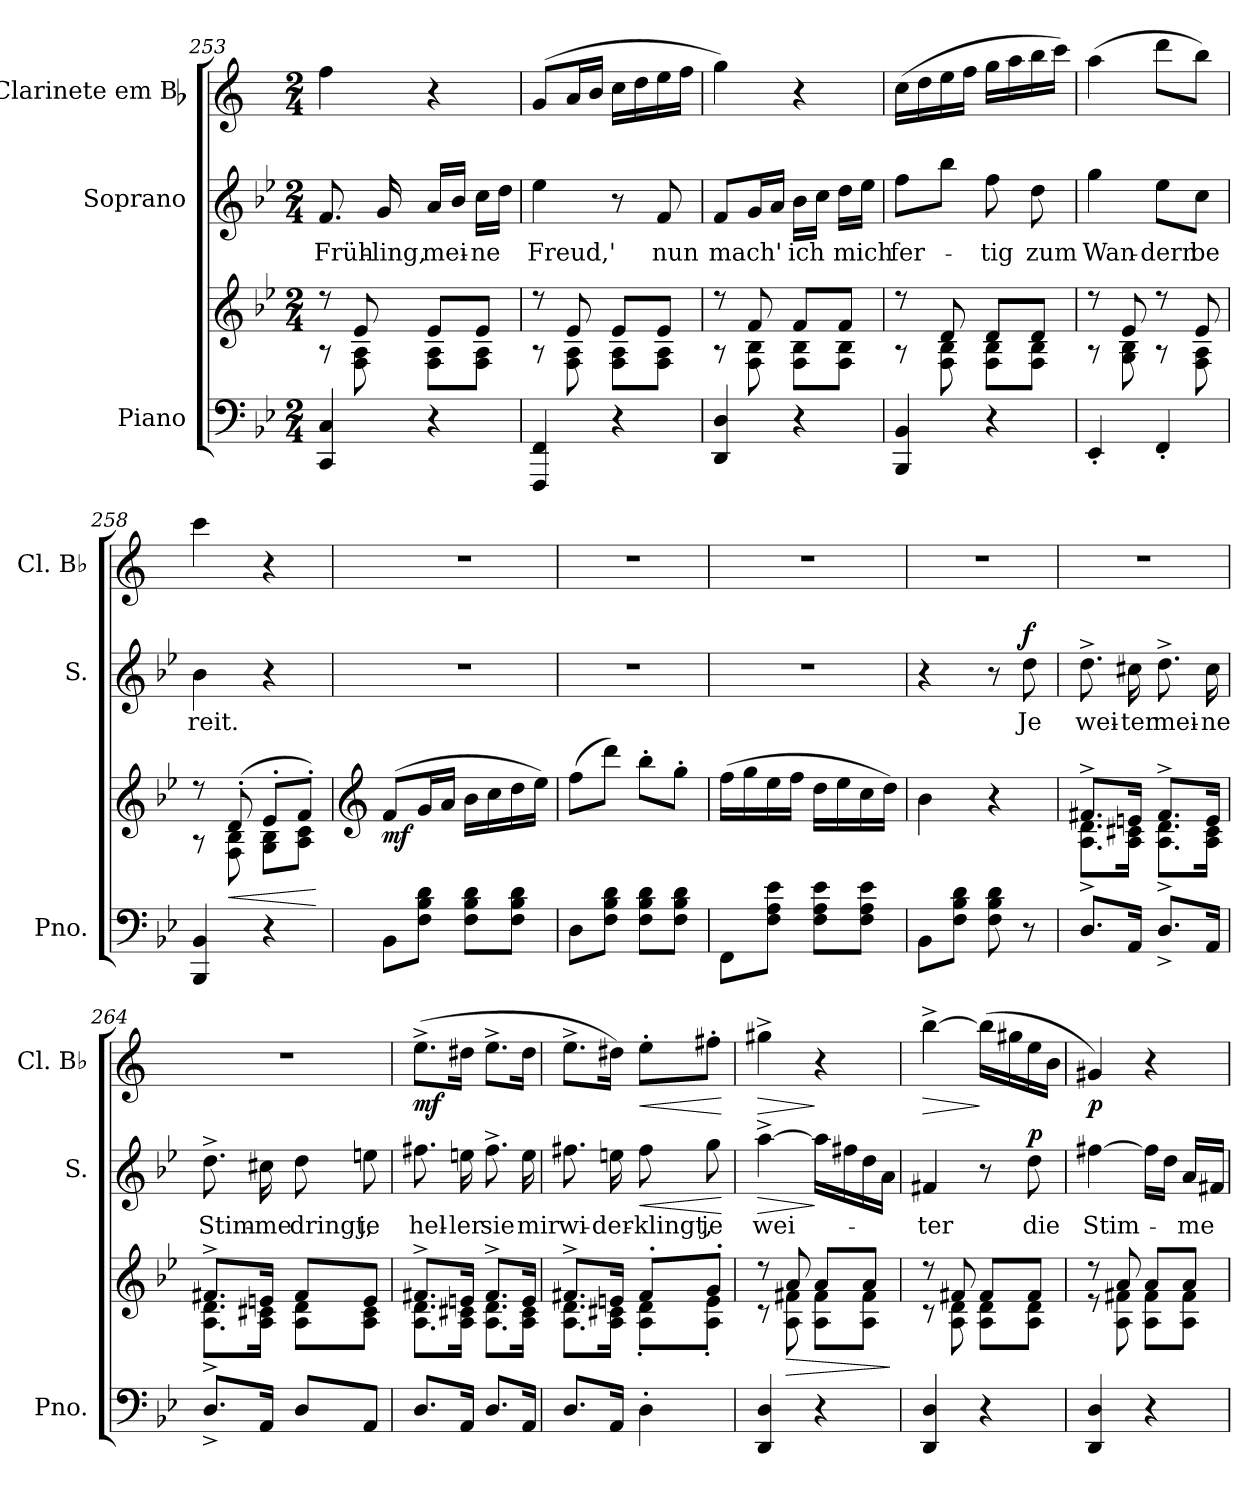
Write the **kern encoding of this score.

**kern	**kern	**dynam	**kern	**text	**dynam	**kern	**dynam
*part3	*part3	*part3	*part2	*part2	*part2	*part1	*part1
*staff4	*staff3	*staff3/4	*staff2	*staff2	*staff2	*staff1	*staff1
*I"Piano	*	*	*I"Soprano	*	*	*I"Clarinete em Bb	*
*I'Pno.	*	*	*I'S.	*	*	*I'Cl. Bb	*
*clefF4	*clefG2	*	*clefG2	*	*	*clefG2	*
*	*	*	*	*	*	*ITrd1c2	*
*k[b-e-]	*k[b-e-]	*	*k[b-e-]	*	*	*k[b-e-]	*
*M2/4	*M2/4	*	*M2/4	*	*	*M2/4	*
=253	=253	=253	=253	=253	=253	=253	=253
*	*^	*	*	*	*	*	*
!	!	!	!	!	!LO:LY:b	!	!	!
4CC/ 4C/	8r	8r	.	8.f/	Früh-	.	4ee-\	.
.	8e-/	8F\ 8A\	.	.	.	.	.	.
!	!	!	!	!	!LO:LY:b	!	!	!
.	.	.	.	16g/	-ling,	.	.	.
!	!	!	!	!	!LO:LY:b	!	!	!
4r	8e-/L	8F\ 8A\L	.	16a/LL	mei-	.	4r	.
.	.	.	.	16b-/JJ	.	.	.	.
!	!	!	!	!	!LO:LY:b	!	!	!
.	8e-/J	8F\ 8A\J	.	16cc\LL	-ne	.	.	.
.	.	.	.	16dd\JJ	.	.	.	.
=254	=254	=254	=254	=254	=254	=254	=254	=254
!	!	!	!	!	!LO:LY:b	!	!	!
4FFF/ 4FF/	8r	8r	.	4ee-\	Freud,'	.	(8f/L	.
.	8e-/	8F\ 8A\	.	.	.	.	16g/L	.
.	.	.	.	.	.	.	16a/JJ	.
4r	8e-/L	8F\ 8A\L	.	8r	.	.	16b-\LL	.
.	.	.	.	.	.	.	16cc\	.
!	!	!	!	!	!LO:LY:b	!	!	!
.	8e-/J	8F\ 8A\J	.	8f/	nun	.	16dd\	.
.	.	.	.	.	.	.	16ee-\JJ	.
!!LO:LB:g=z
=255	=255	=255	=255	=255	=255	=255	=255	=255
!	!	!	!	!	!LO:LY:b	!	!	!
4DD/ 4D/	8r	8r	.	8f/L	mach'	.	4ff\)	.
.	8f/	8F\ 8B-\	.	16g/L	.	.	.	.
.	.	.	.	16a/JJ	.	.	.	.
!	!	!	!	!	!LO:LY:b	!	!	!
4r	8f/L	8F\ 8B-\L	.	16b-\LL	ich	.	4r	.
.	.	.	.	16cc\JJ	.	.	.	.
!	!	!	!	!	!LO:LY:b	!	!	!
.	8f/J	8F\ 8B-\J	.	16dd\LL	mich	.	.	.
.	.	.	.	16ee-\JJ	.	.	.	.
=256	=256	=256	=256	=256	=256	=256	=256	=256
!	!	!	!	!	!LO:LY:b	!	!	!
4BBB-/ 4BB-/	8r	8r	.	8ff\L	fer-	.	(16b-\LL	.
.	.	.	.	.	.	.	16cc\	.
.	8d/	8F\ 8B-\	.	8bb-\J	.	.	16dd\	.
.	.	.	.	.	.	.	16ee-\JJ	.
!	!	!	!	!	!LO:LY:b	!	!	!
4r	8d/L	8F\ 8B-\L	.	8ff\	-tig	.	16ff\LL	.
.	.	.	.	.	.	.	16gg\	.
!	!	!	!	!	!LO:LY:b	!	!	!
.	8d/J	8F\ 8B-\J	.	8dd\	zum	.	16aa\	.
.	.	.	.	.	.	.	16bb-\JJ)	.
=257	=257	=257	=257	=257	=257	=257	=257	=257
!	!	!	!	!	!LO:LY:b	!	!	!
4EE-'/	8r	8r	.	4gg\	Wan-	.	(4gg\	.
.	8e-/	8G\ 8B-\	.	.	.	.	.	.
!	!	!	!	!	!LO:LY:b	!	!	!
4FF'/	8r	8r	.	8ee-\L	-dern	.	8ccc\L	.
!	!	!	!	!	!LO:LY:b	!	!	!
.	8e-/	8F\ 8A\	.	8cc\J	be	.	8aa\J)	.
=258	=258	=258	=258	=258	=258	=258	=258	=258
!	!	!	!	!	!LO:LY:b	!	!	!
4BBB-/ 4BB-/	8r	8r	.	4b-\	reit.	.	4bb-\	.
!	!	!	!LO:HP:b	!	!	!	!	!
.	(8d'/	8F\ 8B-\	<	.	.	.	.	.
4r	8e-'/L	8G\ 8B-\L	.	4r	.	.	4r	.
.	8f'/J)	8A\ 8c\J	.	.	.	.	.	.
*	*v	*v	*	*	*	*	*	*
.	.	[	.	.	.	.	.
!!LO:LB:g=z
=259	=259	=259	=259	=259	=259	=259	=259
*	*clefG2	*	*	*	*	*	*
!	!	!LO:DY:b	!	!	!	!	!
8BB-\L	(8f/L	mf	2r	.	.	2r	.
8F\ 8B-\ 8d\J	16g/L	.	.	.	.	.	.
.	16a/JJ	.	.	.	.	.	.
8F\ 8B-\ 8d\L	16b-\LL	.	.	.	.	.	.
.	16cc\	.	.	.	.	.	.
8F\ 8B-\ 8d\J	16dd\	.	.	.	.	.	.
.	16ee-\JJ)	.	.	.	.	.	.
=260	=260	=260	=260	=260	=260	=260	=260
8D\L	(8ff\L	.	2r	.	.	2r	.
8F\ 8B-\ 8d\J	8ddd\J)	.	.	.	.	.	.
8F\ 8B-\ 8d\L	8bb-'\L	.	.	.	.	.	.
8F\ 8B-\ 8d\J	8gg'\J	.	.	.	.	.	.
=261	=261	=261	=261	=261	=261	=261	=261
8FF\L	(16ff\LL	.	2r	.	.	2r	.
.	16gg\	.	.	.	.	.	.
8F\ 8A\ 8e-\J	16ee-\	.	.	.	.	.	.
.	16ff\JJ	.	.	.	.	.	.
8F\ 8A\ 8e-\L	16dd\LL	.	.	.	.	.	.
.	16ee-\	.	.	.	.	.	.
8F\ 8A\ 8e-\J	16cc\	.	.	.	.	.	.
.	16dd\JJ)	.	.	.	.	.	.
=262	=262	=262	=262	=262	=262	=262	=262
8BB-\L	4b-\	.	4r	.	.	2r	.
8F\ 8B-\ 8d\J	.	.	.	.	.	.	.
8F\ 8B-\ 8d\	4r	.	8r	.	.	.	.
!	!	!	!	!LO:LY:b	!LO:DY:b	!	!
8r	.	.	8dd\	Je	f	.	.
!!LO:LB:g=z
=263	=263	=263	=263	=263	=263	=263	=263
*	*^	*	*	*	*	*	*
!	!	!	!LO:DY:b=2	!	!LO:LY:b	!	!	!
!	!	!	!LO:DY:n=1:b	!	!	!	!	!
!	!	!	!LO:DY:n=2:b	!	!	!	!	!
8.D/L	8.f#X^/L	8.A\^ 8.d\^L	mf mf mf	8.dd^\	wei-	.	2r	.
!	!	!	!	!	!LO:LY:b	!	!	!
16AA/Jk	16en/Jk	16A\ 16c#X\Jk	.	16cc#X\	-ter	.	.	.
!	!	!	!	!	!LO:LY:b	!	!	!
8.D^/L	8.f#^/L	8.A\^ 8.d\^L	.	8.dd^\	mei-	.	.	.
!	!	!	!	!	!LO:LY:b	!	!	!
16AA/Jk	16e/Jk	16A\ 16c#\Jk	.	16cc#\	-ne	.	.	.
=264	=264	=264	=264	=264	=264	=264	=264	=264
!	!	!	!	!	!LO:LY:b	!	!	!
8.D^/L	8.f#X^/L	8.A\^ 8.d\^L	.	8.dd^\	Stim-	.	2r	.
!	!	!	!	!	!LO:LY:b	!	!	!
16AA/Jk	16en/Jk	16A\ 16c#X\Jk	.	16cc#X\	-me	.	.	.
!	!	!	!	!	!LO:LY:b	!	!	!
8D/L	8f#/L	8A\ 8d\L	.	8dd\	dringt,	.	.	.
!	!	!	!	!	!LO:LY:b	!	!	!
8AA/J	8e/J	8A\ 8c#\J	.	8een\	je	.	.	.
=265	=265	=265	=265	=265	=265	=265	=265	=265
!	!	!	!	!	!LO:LY:b	!	!	!LO:DY:b
8.D/L	8.f#X^/L	8.A\ 8.d\L	.	8.ff#X\	hel-	.	(8.dd^\L	mf
!	!	!	!	!	!LO:LY:b	!	!	!
16AA/Jk	16en/Jk	16A\ 16c#X\Jk	.	16een\	-ler	.	16cc#X\Jk	.
!	!	!	!	!	!LO:LY:b	!	!	!
8.D/L	8.f#^/L	8.A\ 8.d\L	.	8.ff#^\	sie	.	8.dd^\L	.
!	!	!	!	!	!LO:LY:b	!	!	!
16AA/Jk	16e/Jk	16A\ 16c#\Jk	.	16ee\	mir	.	16cc#\Jk	.
=266	=266	=266	=266	=266	=266	=266	=266	=266
!	!	!	!	!	!LO:LY:b	!	!	!
8.D/L	8.f#X^/L	8.A\ 8.d\L	.	8.ff#X\	wi-	.	8.dd^\L	.
!	!	!	!	!	!LO:LY:b	!	!	!
16AA/Jk	16en/Jk	16A\ 16c#X\Jk	.	16een\	-der-	.	16cc#X\Jk)	.
!	!	!	!	!	!LO:LY:b	!LO:HP:b	!	!LO:HP:b
4D'\	8f#'/L	8A\' 8d\'L	.	8ff#\	-klingt,	<	8dd'\L	<
!	!	!	!	!	!LO:LY:b	!	!	!
.	8g'/J	8A\' 8e\'J	.	8gg\	je	.	8een'\J	.
*	*v	*v	*	*	*	*	*	*
.	.	.	.	.	[	.	[
=267	=267	=267	=267	=267	=267	=267	=267
*	*^	*	*	*	*	*	*
!	!	!	!	!	!LO:LY:b	!LO:HP:b	!	!LO:HP:b
4DD/ 4D/	8r	8r	.	[4aa^\	wei-	>	4ff#X^\	>
!	!	!	!LO:HP:b	!	!	!	!	!
.	8a/	8A\ 8f#X\	>	.	.	.	.	.
4r	8a/L	8A\ 8f#\L	.	16aa\LL]	.	]	4r	]
.	.	.	.	16ff#X\	.	.	.	.
.	8a/J	8A\ 8f#\J	.	16dd\	.	.	.	.
.	.	.	.	16a\JJ	.	.	.	.
*	*v	*v	*	*	*	*	*	*
.	.	]	.	.	.	.	.
=268	=268	=268	=268	=268	=268	=268	=268
*	*^	*	*	*	*	*	*
!	!	!	!	!	!LO:LY:b	!	!	!LO:HP:b
4DD/ 4D/	8r	8r	.	4f#X/	-ter	.	[4aa^\	>
.	8f#X/	8A\ 8d\	.	.	.	.	.	.
4r	8f#/L	8A\ 8d\L	.	8r	.	.	(16aa\LL]	]
.	.	.	.	.	.	.	16ff#X\	.
!	!	!	!	!	!LO:LY:b	!LO:DY:b	!	!
.	8f#/J	8A\ 8d\J	.	8dd\	die	p	16dd\	.
.	.	.	.	.	.	.	16a\JJ	.
!!LO:PB:g=z
=269	=269	=269	=269	=269	=269	=269	=269	=269
!	!	!	!	!	!LO:LY:b	!	!	!LO:DY:b
4DD/ 4D/	8r	8r	.	[4ff#X\	Stim-	.	4f#X/)	p
.	8a/	8A\ 8f#X\	.	.	.	.	.	.
4r	8a/L	8A\ 8f#\L	.	16ff#\LL]	.	.	4r	.
.	.	.	.	16dd\JJ	.	.	.	.
!	!	!	!	!	!LO:LY:b	!	!	!
.	8a/J	8A\ 8f#\J	.	16a/LL	me	.	.	.
.	.	.	.	16f#X/JJ	.	.	.	.
*	*v	*v	*	*	*	*	*	*
=	=	=	=	=	=	=	=
*-	*-	*-	*-	*-	*-	*-	*-
